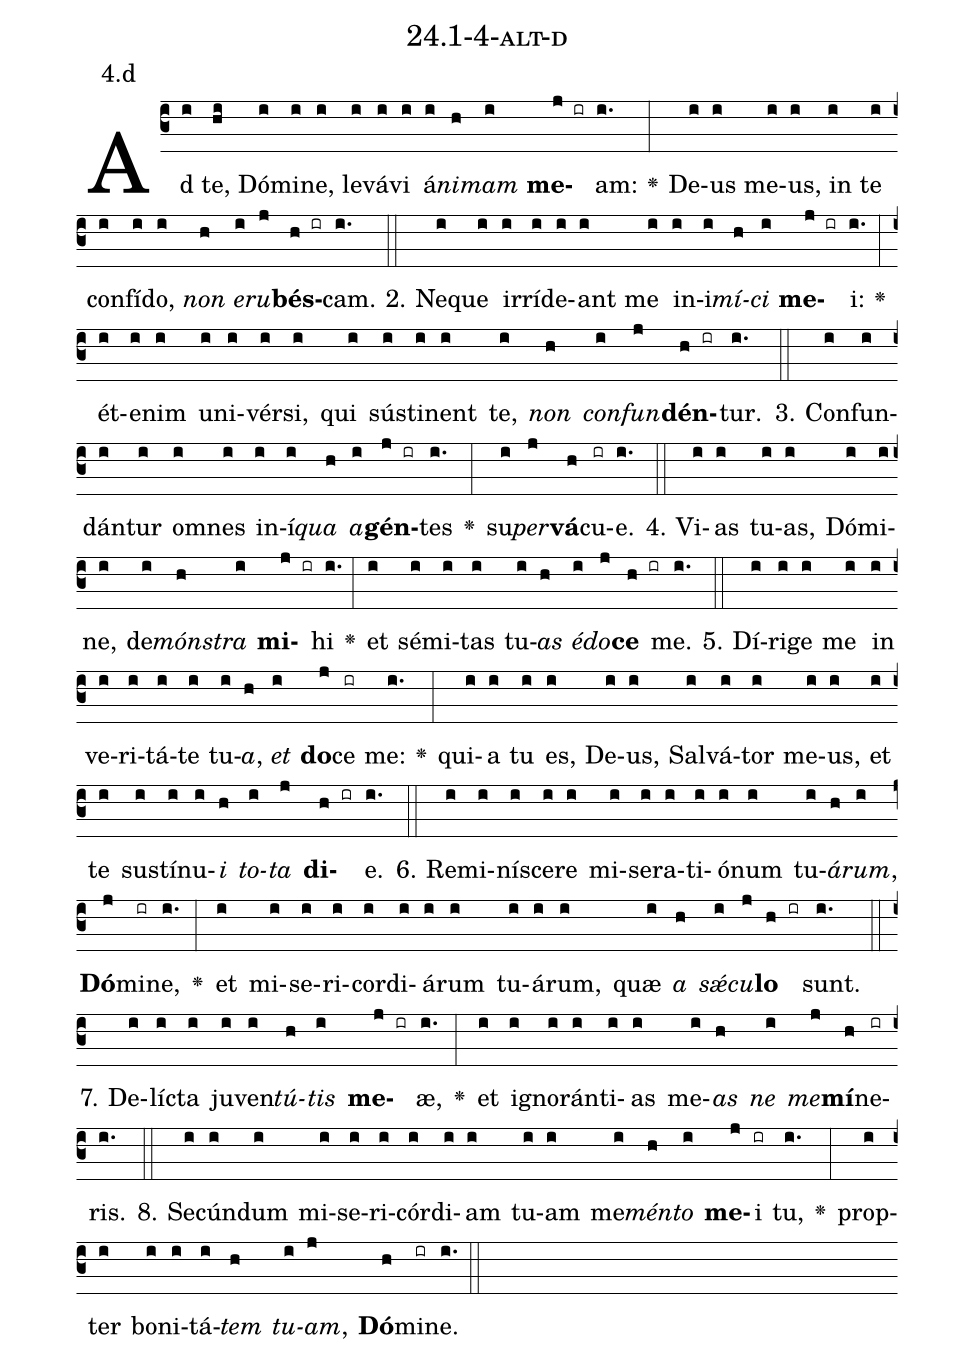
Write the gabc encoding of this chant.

name: 24.1-4-alt-d;
annotation: 4.d;
%%
(c3)Ad(i) te,(hi) Dó(i)mi(i)ne,(i) le(i)vá(i)vi(i) á(i)<i>ni</i>(h)<i>mam</i>(i) <b>me</b>(j ir)am:(i.) <v>\greheightstar</v>(:) De(i)us(i) me(i)us,(i) in(i) te(i) con(i)fí(i)do,(i) <i>non</i>(h) <i>e</i>(i)<i>ru</i>(j)<b>bés</b>(h ir)cam.(i.) (::)
2. Ne(i)que(i) ir(i)rí(i)de(i)ant(i) me(i) in(i)i(i)<i>mí</i>(h)<i>ci</i>(i) <b>me</b>(j ir)i:(i.) <v>\greheightstar</v>(:) ét(i)e(i)nim(i) u(i)ni(i)vér(i)si,(i) qui(i) sús(i)ti(i)nent(i) te,(i) <i>non</i>(h) <i>con</i>(i)<i>fun</i>(j)<b>dén</b>(h ir)tur.(i.) (::)
3. Con(i)fun(i)dán(i)tur(i) om(i)nes(i) in(i)í(i)<i>qua</i>(h) <i>a</i>(i)<b>gén</b>(j ir)tes(i.) <v>\greheightstar</v>(:) su(i)<i>per</i>(j)<b>vá</b>(h)cu(ir)e.(i.) (::)
4. Vi(i)as(i) tu(i)as,(i) Dó(i)mi(i)ne,(i) de(i)<i>móns</i>(h)<i>tra</i>(i) <b>mi</b>(j ir)hi(i.) <v>\greheightstar</v>(:) et(i) sé(i)mi(i)tas(i) tu(i)<i>as</i>(h) <i>é</i>(i)<i>do</i>(j)<b>ce</b>(h ir) me.(i.) (::)
5. Dí(i)ri(i)ge(i) me(i) in(i) ve(i)ri(i)tá(i)te(i) tu(i)<i>a</i>,(h) <i>et</i>(i) <b>do</b>(j)ce(ir) me:(i.) <v>\greheightstar</v>(:) qui(i)a(i) tu(i) es,(i) De(i)us,(i) Sal(i)vá(i)tor(i) me(i)us,(i) et(i) te(i) sus(i)tí(i)nu(i)<i>i</i>(h) <i>to</i>(i)<i>ta</i>(j) <b>di</b>(h ir)e.(i.) (::)
6. Re(i)mi(i)ní(i)sce(i)re(i) mi(i)se(i)ra(i)ti(i)ó(i)num(i) tu(i)<i>á</i>(h)<i>rum</i>,(i) <b>Dó</b>(j)mi(ir)ne,(i.) <v>\greheightstar</v>(:) et(i) mi(i)se(i)ri(i)cor(i)di(i)á(i)rum(i) tu(i)á(i)rum,(i) quæ(i) <i>a</i>(h) <i>sǽ</i>(i)<i>cu</i>(j)<b>lo</b>(h ir) sunt.(i.) (::)
7. De(i)líc(i)ta(i) ju(i)ven(i)<i>tú</i>(h)<i>tis</i>(i) <b>me</b>(j ir)æ,(i.) <v>\greheightstar</v>(:) et(i) i(i)gno(i)rán(i)ti(i)as(i) me(i)<i>as</i>(h) <i>ne</i>(i) <i>me</i>(j)<b>mí</b>(h)ne(ir)ris.(i.) (::)
8. Se(i)cún(i)dum(i) mi(i)se(i)ri(i)cór(i)di(i)am(i) tu(i)am(i) me(i)<i>mén</i>(h)<i>to</i>(i) <b>me</b>(j)i(ir) tu,(i.) <v>\greheightstar</v>(:) prop(i)ter(i) bo(i)ni(i)tá(i)<i>tem</i>(h) <i>tu</i>(i)<i>am</i>,(j) <b>Dó</b>(h)mi(ir)ne.(i.) (::)
